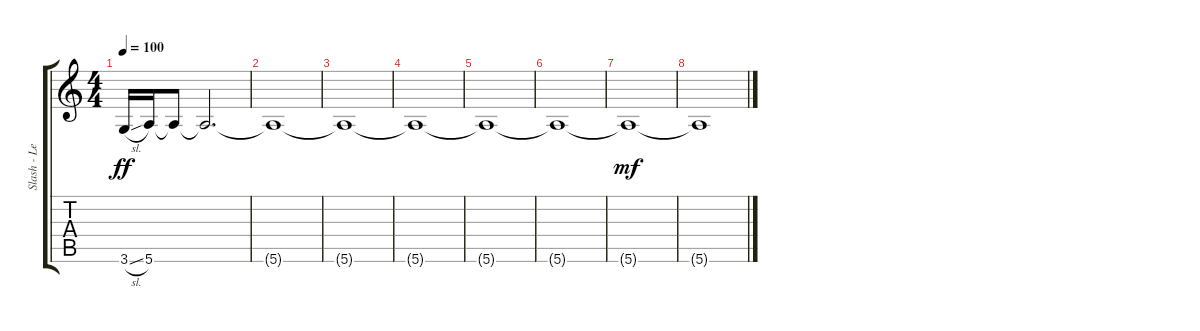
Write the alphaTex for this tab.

\track ("Slash - Lead Guitar" "Slash - Le") {instrument acousticguitarsteel}
\staff {score tabs}
\tuning (E4 B3 G3 D3 A2 E2) {hide}
\ts (4 4)
\tempo 100
\clef g2
\ks c
3.6{sl}.16{dy ff} 5.6.16 5.6{t}.8 5.6{t}.2{d} |
5.6{t}.1 |
5.6{t}.1 |
5.6{t}.1 |
5.6{t}.1 |
5.6{t}.1 |
5.6{t}.1{dy mf} |
5.6{t}.1
